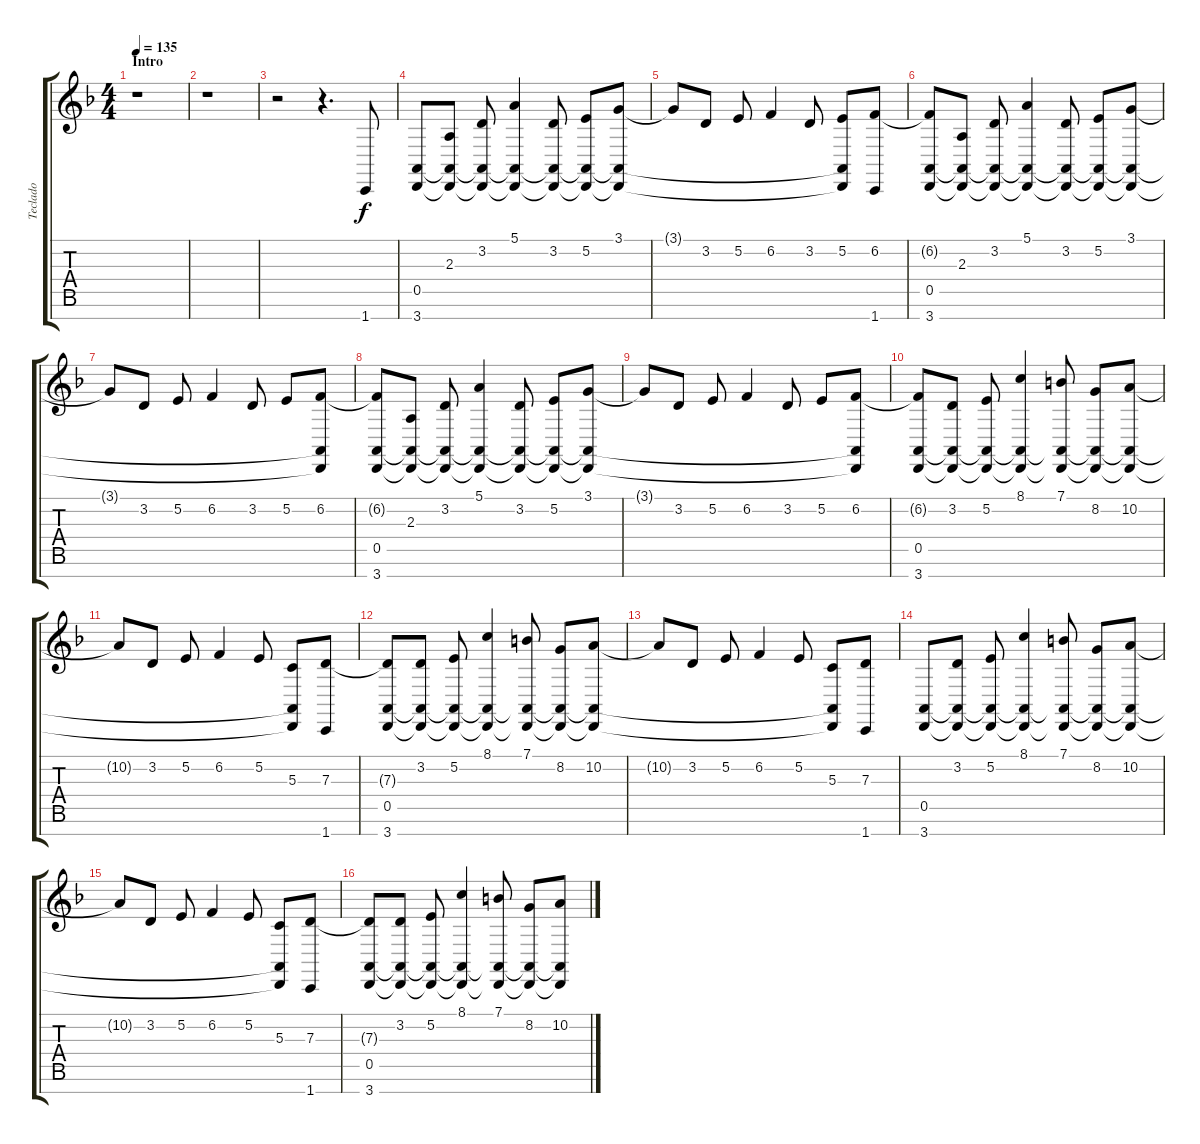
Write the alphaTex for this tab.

\track ("Teclado" "Teclado") {instrument acousticgrandpiano}
\staff {score tabs}
\tuning (E4 B3 G3 D3 A2 E2 B1) {hide}
\ts (4 4)
\section ("" "Intro")
\tempo 135
\clef g2
\ks dminor
r.1{dy f instrument acousticgrandpiano} |
r.1 |
r.2 r.4{d} 1.7.8 |
(0.5 3.7).8 (2.3 0.5{t} 3.7{t}).8 (3.2 0.5{t} 3.7{t}).8 (5.1 0.5{t} 3.7{t}).4 (3.2 0.5{t} 3.7{t}).8 (5.2 0.5{t} 3.7{t}).8 (3.1 0.5{t} 3.7{t}).8 |
3.1{t}.8 3.2.8 5.2.8 6.2.4 3.2.8 (5.2 0.5{t} 3.7{t}).8 (6.2 1.7).8 |
(6.2{t} 0.5 3.7).8 (2.3 0.5{t} 3.7{t}).8 (3.2 0.5{t} 3.7{t}).8 (5.1 0.5{t} 3.7{t}).4 (3.2 0.5{t} 3.7{t}).8 (5.2 0.5{t} 3.7{t}).8 (3.1 0.5{t} 3.7{t}).8 |
3.1{t}.8 3.2.8 5.2.8 6.2.4 3.2.8 5.2.8 (6.2 0.5{t} 3.7{t}).8 |
(6.2{t} 0.5 3.7).8 (2.3 0.5{t} 3.7{t}).8 (3.2 0.5{t} 3.7{t}).8 (5.1 0.5{t} 3.7{t}).4 (3.2 0.5{t} 3.7{t}).8 (5.2 0.5{t} 3.7{t}).8 (3.1 0.5{t} 3.7{t}).8 |
3.1{t}.8 3.2.8 5.2.8 6.2.4 3.2.8 5.2.8 (6.2 0.5{t} 3.7{t}).8 |
(6.2{t} 0.5 3.7).8 (3.2 0.5{t} 3.7{t}).8 (5.2 0.5{t} 3.7{t}).8 (8.1 0.5{t} 3.7{t}).4 (7.1 0.5{t} 3.7{t}).8 (8.2 0.5{t} 3.7{t}).8 (10.2 0.5{t} 3.7{t}).8 |
10.2{t}.8 3.2.8 5.2.8 6.2.4 5.2.8 (5.3 0.5{t} 3.7{t}).8 (7.3 1.7).8 |
(7.3{t} 0.5 3.7).8 (3.2 0.5{t} 3.7{t}).8 (5.2 0.5{t} 3.7{t}).8 (8.1 0.5{t} 3.7{t}).4 (7.1 0.5{t} 3.7{t}).8 (8.2 0.5{t} 3.7{t}).8 (10.2 0.5{t} 3.7{t}).8 |
10.2{t}.8 3.2.8 5.2.8 6.2.4 5.2.8 (5.3 0.5{t} 3.7{t}).8 (7.3 1.7).8 |
(0.5 3.7).8 (3.2 0.5{t} 3.7{t}).8 (5.2 0.5{t} 3.7{t}).8 (8.1 0.5{t} 3.7{t}).4 (7.1 0.5{t} 3.7{t}).8 (8.2 0.5{t} 3.7{t}).8 (10.2 0.5{t} 3.7{t}).8 |
10.2{t}.8 3.2.8 5.2.8 6.2.4 5.2.8 (5.3 0.5{t} 3.7{t}).8 (7.3 1.7).8 |
(7.3{t} 0.5 3.7).8 (3.2 0.5{t} 3.7{t}).8 (5.2 0.5{t} 3.7{t}).8 (8.1 0.5{t} 3.7{t}).4 (7.1 0.5{t} 3.7{t}).8 (8.2 0.5{t} 3.7{t}).8 (10.2 0.5{t} 3.7{t}).8
